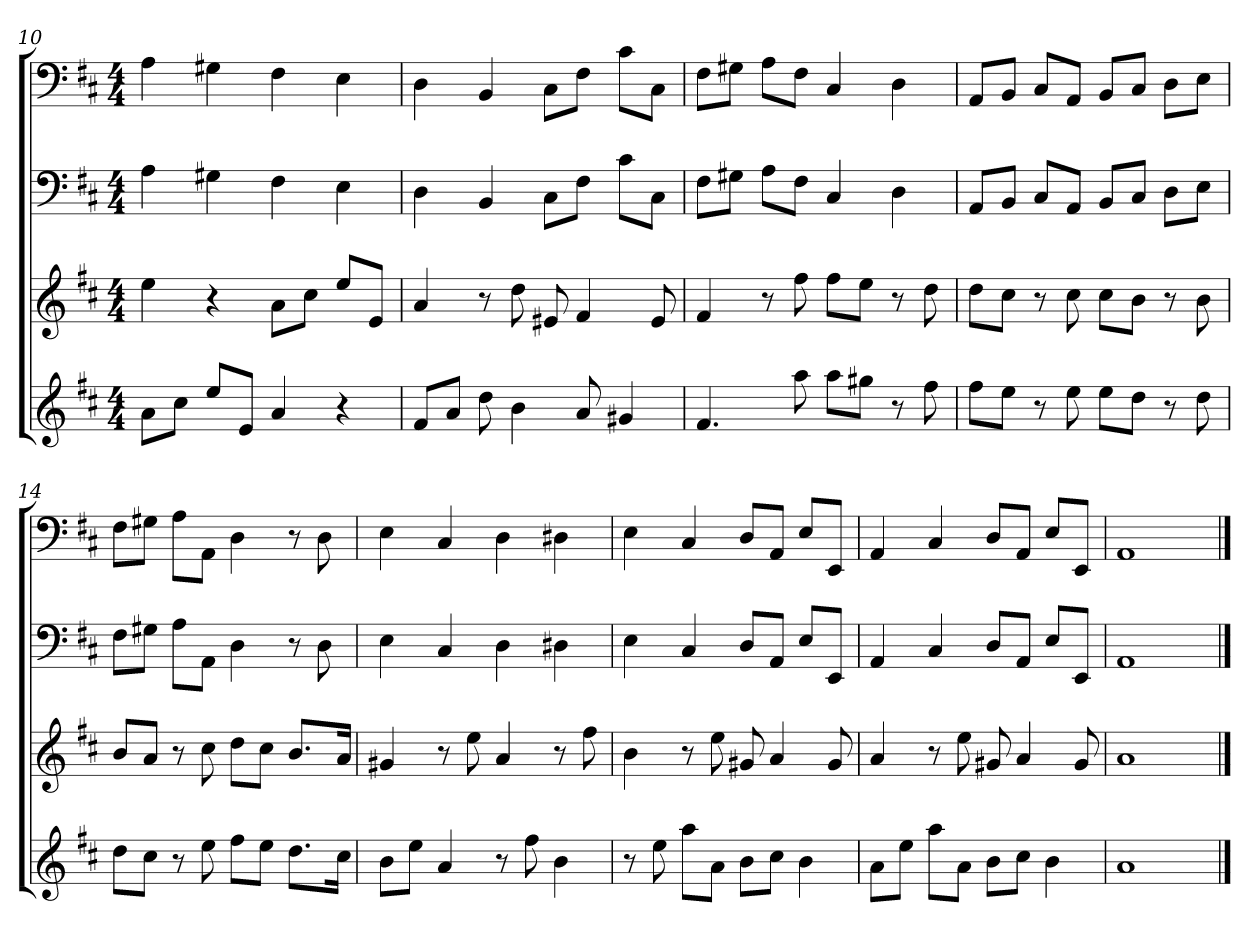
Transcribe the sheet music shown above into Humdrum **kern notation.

**kern	**kern	**kern	**kern
*part4	*part3	*part2	*part1
*staff4	*staff3	*staff2	*staff1
*k[f#c#]	*k[f#c#]	*k[f#c#]	*k[f#c#]
*D:	*D:	*D:	*D:
*M4/4	*M4/4	*M4/4	*M4/4
=10	=10	=10	=10
8aL	4ee	4A	4A
8cc#J	.	.	.
8eeL	4r	4G#X	4G#X
8eJ	.	.	.
4a	8aL	4F#	4F#
.	8cc#J	.	.
4r	8eeL	4E	4E
.	8eJ	.	.
=11	=11	=11	=11
8f#L	4a	4D	4D
8aJ	.	.	.
8dd	8r	4BB	4BB
4b	8dd	.	.
.	8e#X	8C#L	8C#L
8a	4f#	8F#J	8F#J
4g#X	.	8c#L	8c#L
.	8e#	8C#J	8C#J
=12	=12	=12	=12
4.f#	4f#	8F#L	8F#L
.	.	8G#XJ	8G#XJ
.	8r	8AL	8AL
8aa	8ff#	8F#J	8F#J
8aaL	8ff#L	4C#	4C#
8gg#XJ	8eeJ	.	.
8r	8r	4D	4D
8ff#	8dd	.	.
=13	=13	=13	=13
8ff#L	8ddL	8AAL	8AAL
8eeJ	8cc#J	8BBJ	8BBJ
8r	8r	8C#L	8C#L
8ee	8cc#	8AAJ	8AAJ
8eeL	8cc#L	8BBL	8BBL
8ddJ	8bJ	8C#J	8C#J
8r	8r	8DL	8DL
8dd	8b	8EJ	8EJ
=14	=14	=14	=14
8ddL	8bL	8F#L	8F#L
8cc#J	8aJ	8G#XJ	8G#XJ
8r	8r	8AL	8AL
8ee	8cc#	8AAJ	8AAJ
8ff#L	8ddL	4D	4D
8eeJ	8cc#J	.	.
8.ddL	8.bL	8r	8r
.	.	8D	8D
16cc#Jk	16aJk	.	.
=15	=15	=15	=15
8bL	4g#X	4E	4E
8eeJ	.	.	.
4a	8r	4C#	4C#
.	8ee	.	.
8r	4a	4D	4D
8ff#	.	.	.
4b	8r	4D#X	4D#X
.	8ff#	.	.
=16	=16	=16	=16
8r	4b	4E	4E
8ee	.	.	.
8aaL	8r	4C#	4C#
8aJ	8ee	.	.
8bL	8g#X	8DL	8DL
8cc#J	4a	8AAJ	8AAJ
4b	.	8EL	8EL
.	8g#	8EEJ	8EEJ
=17	=17	=17	=17
8aL	4a	4AA	4AA
8eeJ	.	.	.
8aaL	8r	4C#	4C#
8aJ	8ee	.	.
8bL	8g#X	8DL	8DL
8cc#J	4a	8AAJ	8AAJ
4b	.	8EL	8EL
.	8g#	8EEJ	8EEJ
=18	=18	=18	=18
1a	1a	1AA	1AA
==	==	==	==
*-	*-	*-	*-
